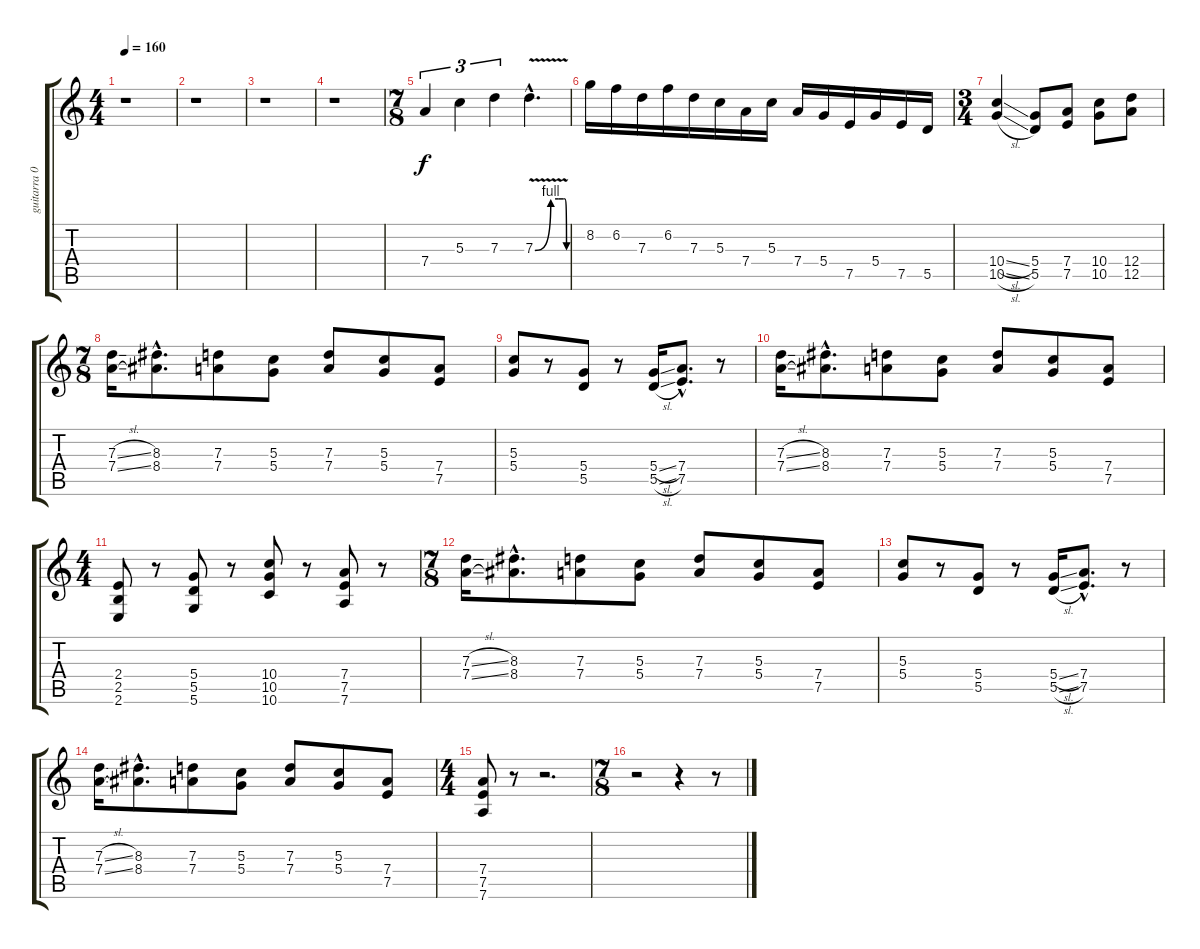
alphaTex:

\track ("guitarra 02" "guitarra 0") {instrument distortionguitar}
\staff {score tabs}
\tuning (E4 B3 G3 D3 A2 D2) {hide}
\ts (4 4)
\tempo 160
\clef g2
\ks c
r.1{dy f} |
r.1 |
r.1 |
r.1 |
\ts (7 8)
7.4.4{tu (3 2)} 5.3.4{tu (3 2)} 7.3.4{tu (3 2)} 7.3{be (custom 0 0 30 4 45 4 54 4 57 4 60 0) v hac}.4{d} |
8.2.16 6.2.16 7.3.16 6.2.16 7.3.16 5.3.16 7.4.16 5.3.16 7.4.16 5.4.16 7.5.16 5.4.16 7.5.16 5.5.16 |
\ts (3 4)
(10.4{sl} 10.5{sl}).4 (5.4 5.5).8 (7.4 7.5).8 (10.4 10.5).8 (12.4 12.5).8 |
\ts (7 8)
(7.3{sl} 7.4{sl}).16 (8.3{hac} 8.4{hac}).8{d} (7.3 7.4).8 (5.3 5.4).8 (7.3 7.4).8 (5.3 5.4).8 (7.4 7.5).8 |
(5.3 5.4).8 r.8 (5.4 5.5).8 r.8 (5.4{sl} 5.5{sl}).16 (7.4{hac} 7.5{hac}).8{d} r.8 |
(7.3{sl} 7.4{sl}).16 (8.3{hac} 8.4{hac}).8{d} (7.3 7.4).8 (5.3 5.4).8 (7.3 7.4).8 (5.3 5.4).8 (7.4 7.5).8 |
\ts (4 4)
(2.4 2.5 2.6).8 r.8 (5.4 5.5 5.6).8 r.8 (10.4 10.5 10.6).8 r.8 (7.4 7.5 7.6).8 r.8 |
\ts (7 8)
(7.3{sl} 7.4{sl}).16 (8.3{hac} 8.4{hac}).8{d} (7.3 7.4).8 (5.3 5.4).8 (7.3 7.4).8 (5.3 5.4).8 (7.4 7.5).8 |
(5.3 5.4).8 r.8 (5.4 5.5).8 r.8 (5.4{sl} 5.5{sl}).16 (7.4{hac} 7.5{hac}).8{d} r.8 |
(7.3{sl} 7.4{sl}).16 (8.3{hac} 8.4{hac}).8{d} (7.3 7.4).8 (5.3 5.4).8 (7.3 7.4).8 (5.3 5.4).8 (7.4 7.5).8 |
\ts (4 4)
(7.4 7.5 7.6).8 r.8 r.2{d} |
\ts (7 8)
r.2 r.4 r.8
